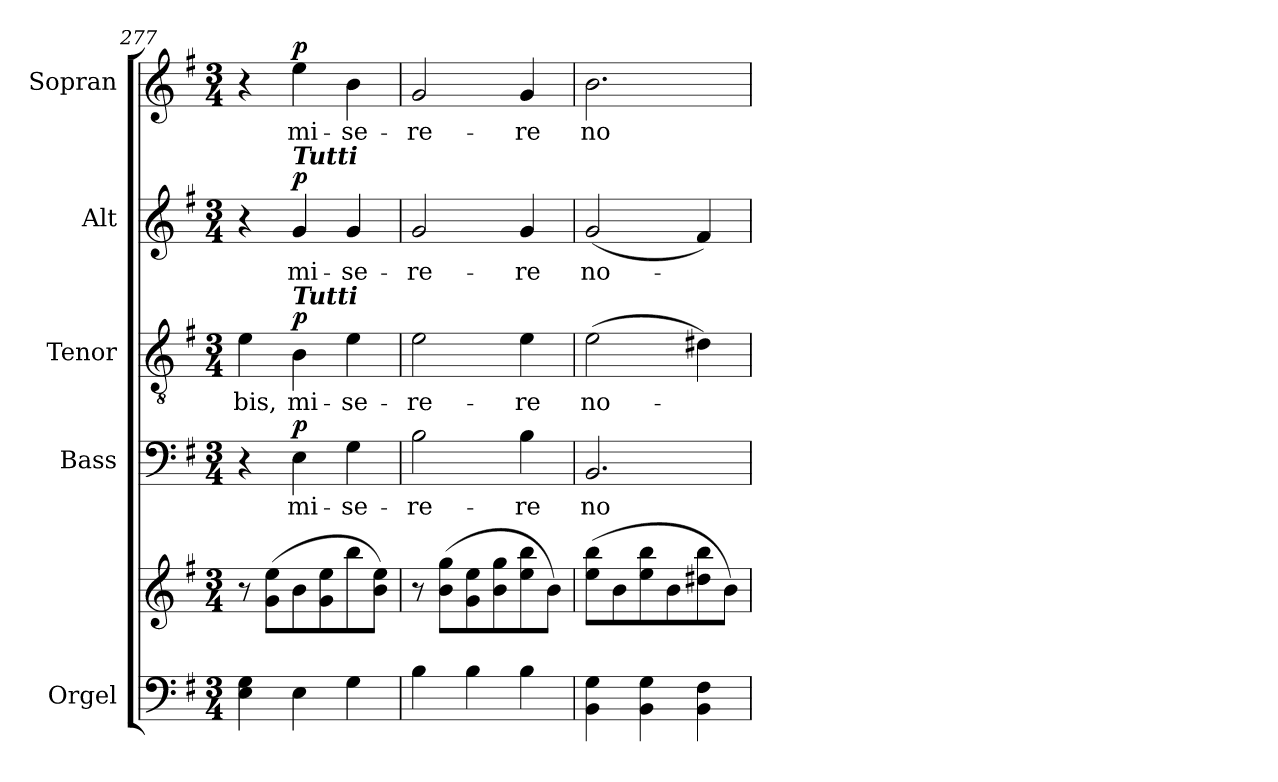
**kern	**kern	**kern	**text	**dynam	**kern	**text	**dynam	**kern	**text	**dynam	**kern	**text	**dynam
*part5	*part5	*part4	*part4	*part4	*part3	*part3	*part3	*part2	*part2	*part2	*part1	*part1	*part1
*staff6	*staff5	*staff4	*staff4	*staff4	*staff3	*staff3	*staff3	*staff2	*staff2	*staff2	*staff1	*staff1	*staff1
*I"Orgel	*	*I"Bass	*	*	*I"Tenor	*	*	*I"Alt	*	*	*I"Sopran	*	*
*I'Org.	*	*I'B.	*	*	*I'T.	*	*	*I'A.	*	*	*I'S.	*	*
*clefF4	*clefG2	*clefF4	*	*	*clefGv2	*	*	*clefG2	*	*	*clefG2	*	*
*k[f#]	*k[f#]	*k[f#]	*	*	*k[f#]	*	*	*k[f#]	*	*	*k[f#]	*	*
*G:	*G:	*G:	*	*	*G:	*	*	*G:	*	*	*G:	*	*
*M3/4	*M3/4	*M3/4	*	*	*M3/4	*	*	*M3/4	*	*	*M3/4	*	*
=277	=277	=277	=277	=277	=277	=277	=277	=277	=277	=277	=277	=277	=277
!	!	!	!	!	!	!LO:LY:b	!	!	!	!	!	!	!
4E\ 4G\	8r	4r	.	.	4e\	-bis,	.	4r	.	.	4r	.	.
.	(>8g\ 8ee\L	.	.	.	.	.	.	.	.	.	.	.	.
!	!	!	!	!	!	!	!	!LO:TX:a:Bi:t=Tutti	!	!	!	!	!
!	!	!	!	!	!LO:TX:a:Bi:t=Tutti	!	!	!	!	!	!	!	!
!	!	!	!LO:LY:b	!LO:DY:a	!	!LO:LY:b	!LO:DY:a	!	!LO:LY:b	!LO:DY:a	!	!LO:LY:b	!LO:DY:a
4E\	8b\	4E\	mi-	p	4B\	mi-	p	4g/	mi-	p	4ee\	mi-	p
.	8g\ 8ee\	.	.	.	.	.	.	.	.	.	.	.	.
!	!	!	!LO:LY:b	!	!	!LO:LY:b	!	!	!LO:LY:b	!	!	!LO:LY:b	!
4G\	8bb\	4G\	-se-	.	4e\	-se-	.	4g/	-se-	.	4b\	-se-	.
.	8b\ 8ee\J)	.	.	.	.	.	.	.	.	.	.	.	.
=278	=278	=278	=278	=278	=278	=278	=278	=278	=278	=278	=278	=278	=278
!	!	!	!LO:LY:b	!	!	!LO:LY:b	!	!	!LO:LY:b	!	!	!LO:LY:b	!
4B\	8r	2B\	-re-	.	2e\	-re-	.	2g/	-re-	.	2g/	-re-	.
.	(>8b\ 8gg\L	.	.	.	.	.	.	.	.	.	.	.	.
4B\	8g\ 8ee\	.	.	.	.	.	.	.	.	.	.	.	.
.	8b\ 8gg\	.	.	.	.	.	.	.	.	.	.	.	.
!	!	!	!LO:LY:b	!	!	!LO:LY:b	!	!	!LO:LY:b	!	!	!LO:LY:b	!
4B\	8ee\ 8bb\	4B\	-re	.	4e\	-re	.	4g/	-re	.	4g/	-re	.
.	8b\J)	.	.	.	.	.	.	.	.	.	.	.	.
=279	=279	=279	=279	=279	=279	=279	=279	=279	=279	=279	=279	=279	=279
!	!	!	!LO:LY:b	!	!	!LO:LY:b	!	!	!LO:LY:b	!	!	!LO:LY:b	!
4BB\ 4G\	(>8ee\ 8bb\L	2.BB/	no-	.	(>2e\	no-	.	(<2g/	no-	.	2.b\	no-	.
.	8b\	.	.	.	.	.	.	.	.	.	.	.	.
4BB\ 4G\	8ee\ 8bb\	.	.	.	.	.	.	.	.	.	.	.	.
.	8b\	.	.	.	.	.	.	.	.	.	.	.	.
4BB\ 4F#\	8dd#X\ 8bb\	.	.	.	4d#X\)	.	.	4f#/)	.	.	.	.	.
.	8b\J)	.	.	.	.	.	.	.	.	.	.	.	.
=	=	=	=	=	=	=	=	=	=	=	=	=	=
*-	*-	*-	*-	*-	*-	*-	*-	*-	*-	*-	*-	*-	*-
